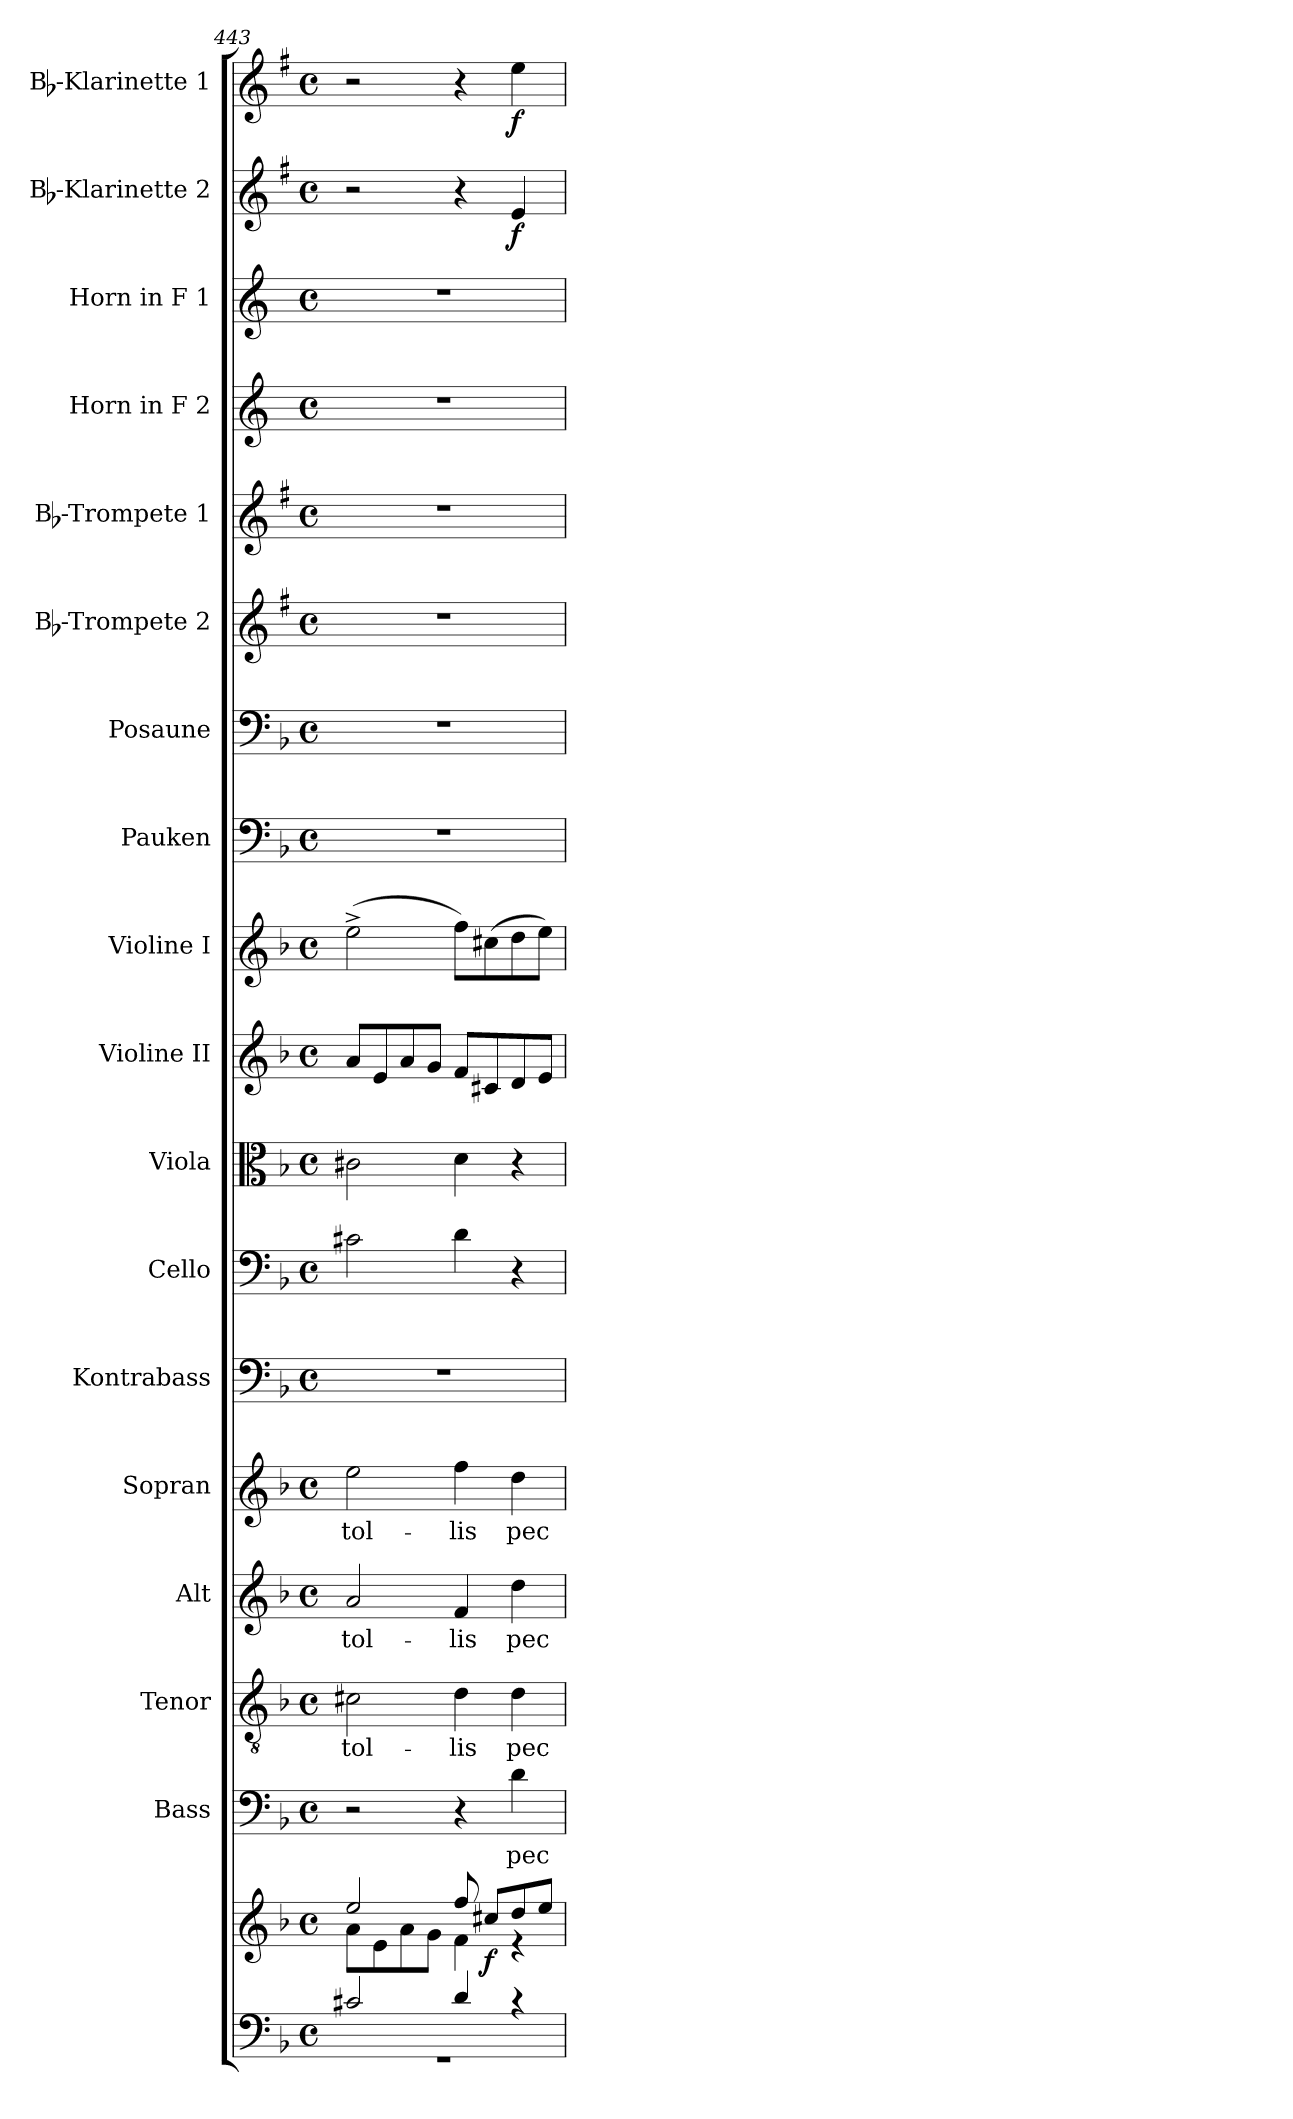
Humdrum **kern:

**kern	**kern	**dynam	**kern	**text	**kern	**text	**kern	**text	**kern	**text	**kern	**kern	**kern	**kern	**kern	**kern	**kern	**kern	**kern	**kern	**kern	**kern	**dynam	**kern	**dynam
*part18	*part18	*part18	*part17	*part17	*part16	*part16	*part15	*part15	*part14	*part14	*part13	*part12	*part11	*part10	*part9	*part8	*part7	*part6	*part5	*part4	*part3	*part2	*part2	*part1	*part1
*staff19	*staff18	*staff18/19	*staff17	*staff17	*staff16	*staff16	*staff15	*staff15	*staff14	*staff14	*staff13	*staff12	*staff11	*staff10	*staff9	*staff8	*staff7	*staff6	*staff5	*staff4	*staff3	*staff2	*staff2	*staff1	*staff1
*	*	*	*I"Bass	*	*I"Tenor	*	*I"Alt	*	*I"Sopran	*	*I"Kontrabass	*I"Cello	*I"Viola	*I"Violine II	*I"Violine I	*I"Pauken	*I"Posaune	*I"Bb-Trompete 2	*I"Bb-Trompete 1	*I"Horn in F 2	*I"Horn in F 1	*I"Bb-Klarinette 2	*	*I"Bb-Klarinette 1	*
*	*	*	*I'B.	*	*I'T.	*	*I'A.	*	*I'S.	*	*I'Kb.	*	*I'Vla.	*I'Vl. II	*I'Vl. I	*I'Pk.	*I'Pos.	*I'Bb Trp. 2	*I'Bb Trp. 1	*	*	*I'Bb Kl. 2	*	*I'Bb Kl. 1	*
*clefF4	*clefG2	*	*clefF4	*	*clefGv2	*	*clefG2	*	*clefG2	*	*clefF4	*clefF4	*clefC3	*clefG2	*clefG2	*clefF4	*clefF4	*clefG2	*clefG2	*clefG2	*clefG2	*clefG2	*	*clefG2	*
*	*	*	*	*	*	*	*	*	*	*	*ITrd7c12	*	*	*	*	*	*	*ITrd1c2	*ITrd1c2	*ITrd4c7	*ITrd4c7	*ITrd1c2	*	*ITrd1c2	*
*k[b-]	*k[b-]	*	*k[b-]	*	*k[b-]	*	*k[b-]	*	*k[b-]	*	*k[b-]	*k[b-]	*k[b-]	*k[b-]	*k[b-]	*k[b-]	*k[b-]	*k[b-]	*k[b-]	*k[b-]	*k[b-]	*k[b-]	*	*k[b-]	*
*F:	*F:	*	*F:	*	*F:	*	*F:	*	*F:	*	*F:	*F:	*F:	*F:	*F:	*F:	*F:	*F:	*F:	*F:	*F:	*F:	*	*F:	*
*M4/4	*M4/4	*	*M4/4	*	*M4/4	*	*M4/4	*	*M4/4	*	*M4/4	*M4/4	*M4/4	*M4/4	*M4/4	*M4/4	*M4/4	*M4/4	*M4/4	*M4/4	*M4/4	*M4/4	*	*M4/4	*
*met(c)	*met(c)	*	*met(c)	*	*met(c)	*	*met(c)	*	*met(c)	*	*met(c)	*met(c)	*met(c)	*met(c)	*met(c)	*met(c)	*met(c)	*met(c)	*met(c)	*met(c)	*met(c)	*met(c)	*	*met(c)	*
=443	=443	=443	=443	=443	=443	=443	=443	=443	=443	=443	=443	=443	=443	=443	=443	=443	=443	=443	=443	=443	=443	=443	=443	=443	=443
*^	*^	*	*	*	*	*	*	*	*	*	*	*	*	*	*	*	*	*	*	*	*	*	*	*	*
!	!	!	!	!	!	!	!	!LO:LY:b	!	!LO:LY:b	!	!LO:LY:b	!	!	!	!	!	!	!	!	!	!	!	!	!	!	!
2c#X/	1rGG	2ee/	8a\L	.	2r	.	2c#X\	tol-	2a/	tol-	2ee\	tol-	1r	2c#X\	2c#X\	8a/L	(>2ee^>\	1r	1r	1r	1r	1r	1r	2r	.	2r	.
.	.	.	8e\	.	.	.	.	.	.	.	.	.	.	.	.	8e/	.	.	.	.	.	.	.	.	.	.	.
.	.	.	8a\	.	.	.	.	.	.	.	.	.	.	.	.	8a/	.	.	.	.	.	.	.	.	.	.	.
.	.	.	8g\J	.	.	.	.	.	.	.	.	.	.	.	.	8g/J	.	.	.	.	.	.	.	.	.	.	.
!	!	!	!	!	!	!	!	!LO:LY:b	!	!LO:LY:b	!	!LO:LY:b	!	!	!	!	!	!	!	!	!	!	!	!	!	!	!
4d/	.	8ff/	4f\	.	4r	.	4d\	-lis	4f/	-lis	4ff\	-lis	.	4d\	4d\	8f/L	8ff\L)	.	.	.	.	.	.	4r	.	4r	.
!	!	!	!	!LO:DY:b	!	!	!	!	!	!	!	!	!	!	!	!	!	!	!	!	!	!	!	!	!	!	!
.	.	8cc#X/L	.	f	.	.	.	.	.	.	.	.	.	.	.	8c#X/	(>8cc#X\	.	.	.	.	.	.	.	.	.	.
!	!	!	!	!	!	!LO:LY:b	!	!LO:LY:b	!	!LO:LY:b	!	!LO:LY:b	!	!	!	!	!	!	!	!	!	!	!	!	!LO:DY:b	!	!LO:DY:b
4rc	.	8dd/	4re	.	4d\	pec-	4d\	pec-	4dd\	pec-	4dd\	pec-	.	4r	4r	8d/	8dd\	.	.	.	.	.	.	4d/	f	4dd\	f
.	.	8ee/J	.	.	.	.	.	.	.	.	.	.	.	.	.	8e/J	8ee\J)	.	.	.	.	.	.	.	.	.	.
*v	*v	*	*	*	*	*	*	*	*	*	*	*	*	*	*	*	*	*	*	*	*	*	*	*	*	*	*
*	*v	*v	*	*	*	*	*	*	*	*	*	*	*	*	*	*	*	*	*	*	*	*	*	*	*	*
=	=	=	=	=	=	=	=	=	=	=	=	=	=	=	=	=	=	=	=	=	=	=	=	=	=
*-	*-	*-	*-	*-	*-	*-	*-	*-	*-	*-	*-	*-	*-	*-	*-	*-	*-	*-	*-	*-	*-	*-	*-	*-	*-
